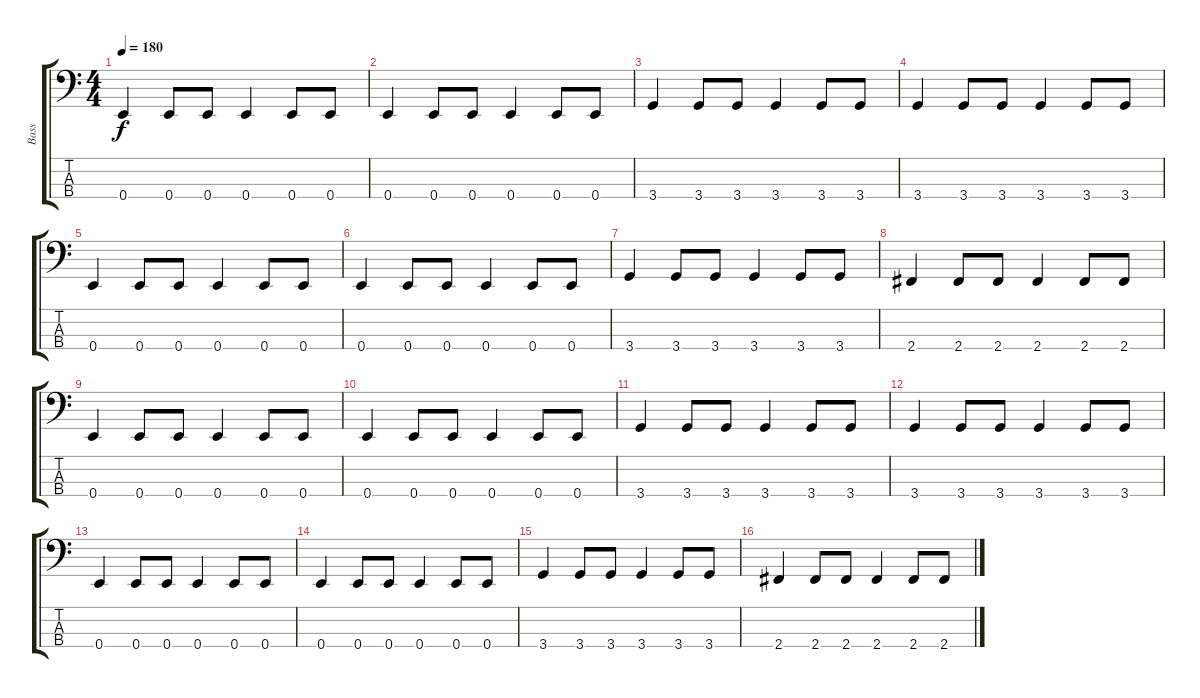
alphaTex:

\track ("Bass" "Bass") {instrument electricbassfinger}
\staff {score tabs}
\tuning (G2 D2 A1 E1) {hide}
\ts (4 4)
\tempo 180
\clef f4
\ks c
0.4.4{dy f} 0.4.8 0.4.8 0.4.4 0.4.8 0.4.8 |
0.4.4 0.4.8 0.4.8 0.4.4 0.4.8 0.4.8 |
3.4.4 3.4.8 3.4.8 3.4.4 3.4.8 3.4.8 |
3.4.4 3.4.8 3.4.8 3.4.4 3.4.8 3.4.8 |
0.4.4 0.4.8 0.4.8 0.4.4 0.4.8 0.4.8 |
0.4.4 0.4.8 0.4.8 0.4.4 0.4.8 0.4.8 |
3.4.4 3.4.8 3.4.8 3.4.4 3.4.8 3.4.8 |
2.4.4 2.4.8 2.4.8 2.4.4 2.4.8 2.4.8 |
0.4.4 0.4.8 0.4.8 0.4.4 0.4.8 0.4.8 |
0.4.4 0.4.8 0.4.8 0.4.4 0.4.8 0.4.8 |
3.4.4 3.4.8 3.4.8 3.4.4 3.4.8 3.4.8 |
3.4.4 3.4.8 3.4.8 3.4.4 3.4.8 3.4.8 |
0.4.4 0.4.8 0.4.8 0.4.4 0.4.8 0.4.8 |
0.4.4 0.4.8 0.4.8 0.4.4 0.4.8 0.4.8 |
3.4.4 3.4.8 3.4.8 3.4.4 3.4.8 3.4.8 |
2.4.4 2.4.8 2.4.8 2.4.4 2.4.8 2.4.8
